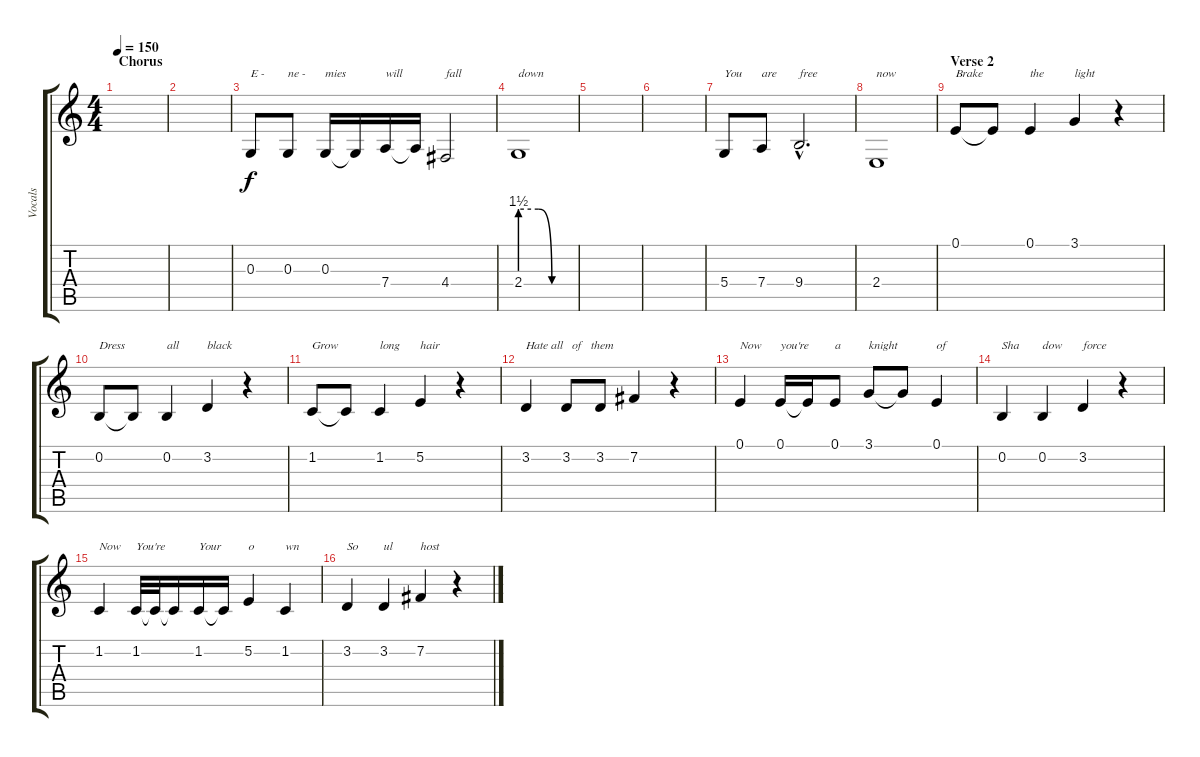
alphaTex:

\track ("Vocals" "Vocals") {instrument brightacousticpiano}
\staff {score tabs}
\tuning (E4 B3 G3 D3 A2 E2) {hide}
\ts (4 4)
\section ("" "Chorus")
\tempo 150
\clef g2
\ks c
|
|
0.3.8{txt "E -"} 0.3.8{txt "ne -"} 0.3.16{txt "mies"} 0.3{t}.16 7.4.16{txt "will"} 7.4{t}.16 4.4.2{txt "fall"} |
2.4{be (custom 0 6 20 6 35 0 60 0)}.1{txt "down"} |
|
|
5.4.8{txt "You"} 7.4.8{txt "are"} 9.4{hac}.2{d txt "free"} |
2.4.1{txt "now"} |
\section ("" "Verse 2")
0.1.8{txt "Brake"} 0.1{t}.8 0.1.4{txt "the"} 3.1.4{txt "light"} r.4 |
0.2.8{txt "Dress"} 0.2{t}.8 0.2.4{txt "all"} 3.2.4{txt "black"} r.4 |
1.2.8{txt "Grow"} 1.2{t}.8 1.2.4{txt "long"} 5.2.4{txt "hair"} r.4 |
3.2.4{txt "Hate all   of   them"} 3.2.8 3.2.8 7.2.4 r.4 |
0.1.4{txt "Now"} 0.1.16{txt "you're"} 0.1{t}.16 0.1.8{txt "a"} 3.1.8{txt "knight"} 3.1{t}.8 0.1.4{txt "of"} |
0.2.4{txt "Sha"} 0.2.4{txt "dow"} 3.2.4{txt "force"} r.4 |
1.2.4{txt "Now"} 1.2.32{txt "You're"} 1.2{t}.32 1.2{t}.16 1.2.16{txt "Your"} 1.2{t}.16 5.2.4{txt "o"} 1.2.4{txt "wn"} |
3.2.4{txt "So"} 3.2.4{txt "ul"} 7.2.4{txt "host"} r.4
